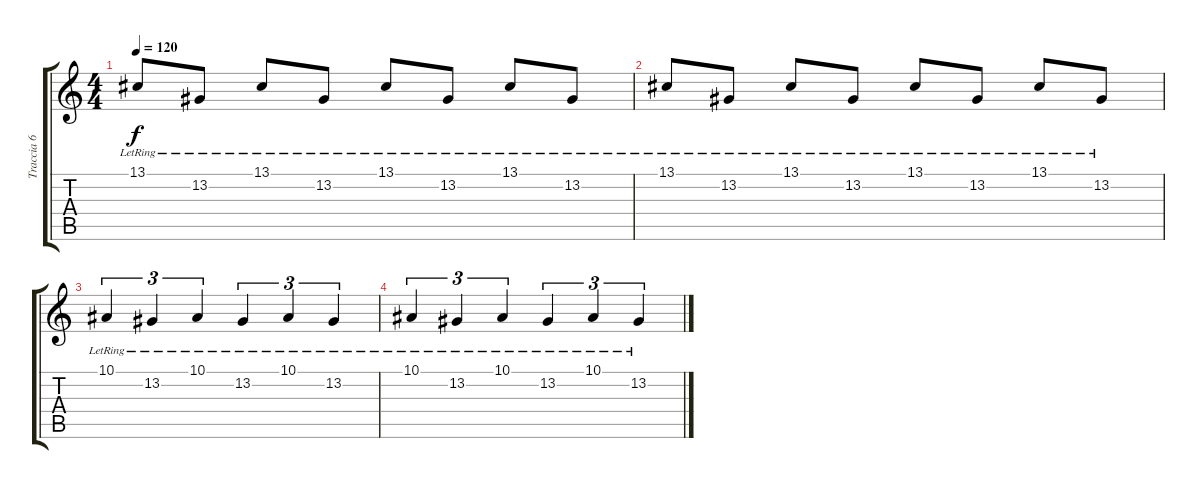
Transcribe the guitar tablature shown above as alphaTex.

\track ("Traccia 6" "Traccia 6") {instrument acousticgrandpiano}
\staff {score tabs}
\tuning (C4 G3 Eb3 Bb2 F2 C2) {hide}
\ts (4 4)
\tempo 120
\clef g2
\ks c
13.1{lr}.8{dy f} 13.2{lr}.8 13.1{lr}.8 13.2{lr}.8 13.1{lr}.8 13.2{lr}.8 13.1{lr}.8 13.2{lr}.8 |
13.1{lr}.8 13.2{lr}.8 13.1{lr}.8 13.2{lr}.8 13.1{lr}.8 13.2{lr}.8 13.1{lr}.8 13.2{lr}.8 |
10.1{lr}.4{tu (3 2)} 13.2{lr}.4{tu (3 2)} 10.1{lr}.4{tu (3 2)} 13.2{lr}.4{tu (3 2)} 10.1{lr}.4{tu (3 2)} 13.2{lr}.4{tu (3 2)} |
10.1{lr}.4{tu (3 2)} 13.2{lr}.4{tu (3 2)} 10.1{lr}.4{tu (3 2)} 13.2{lr}.4{tu (3 2)} 10.1{lr}.4{tu (3 2)} 13.2{lr}.4{tu (3 2)}
